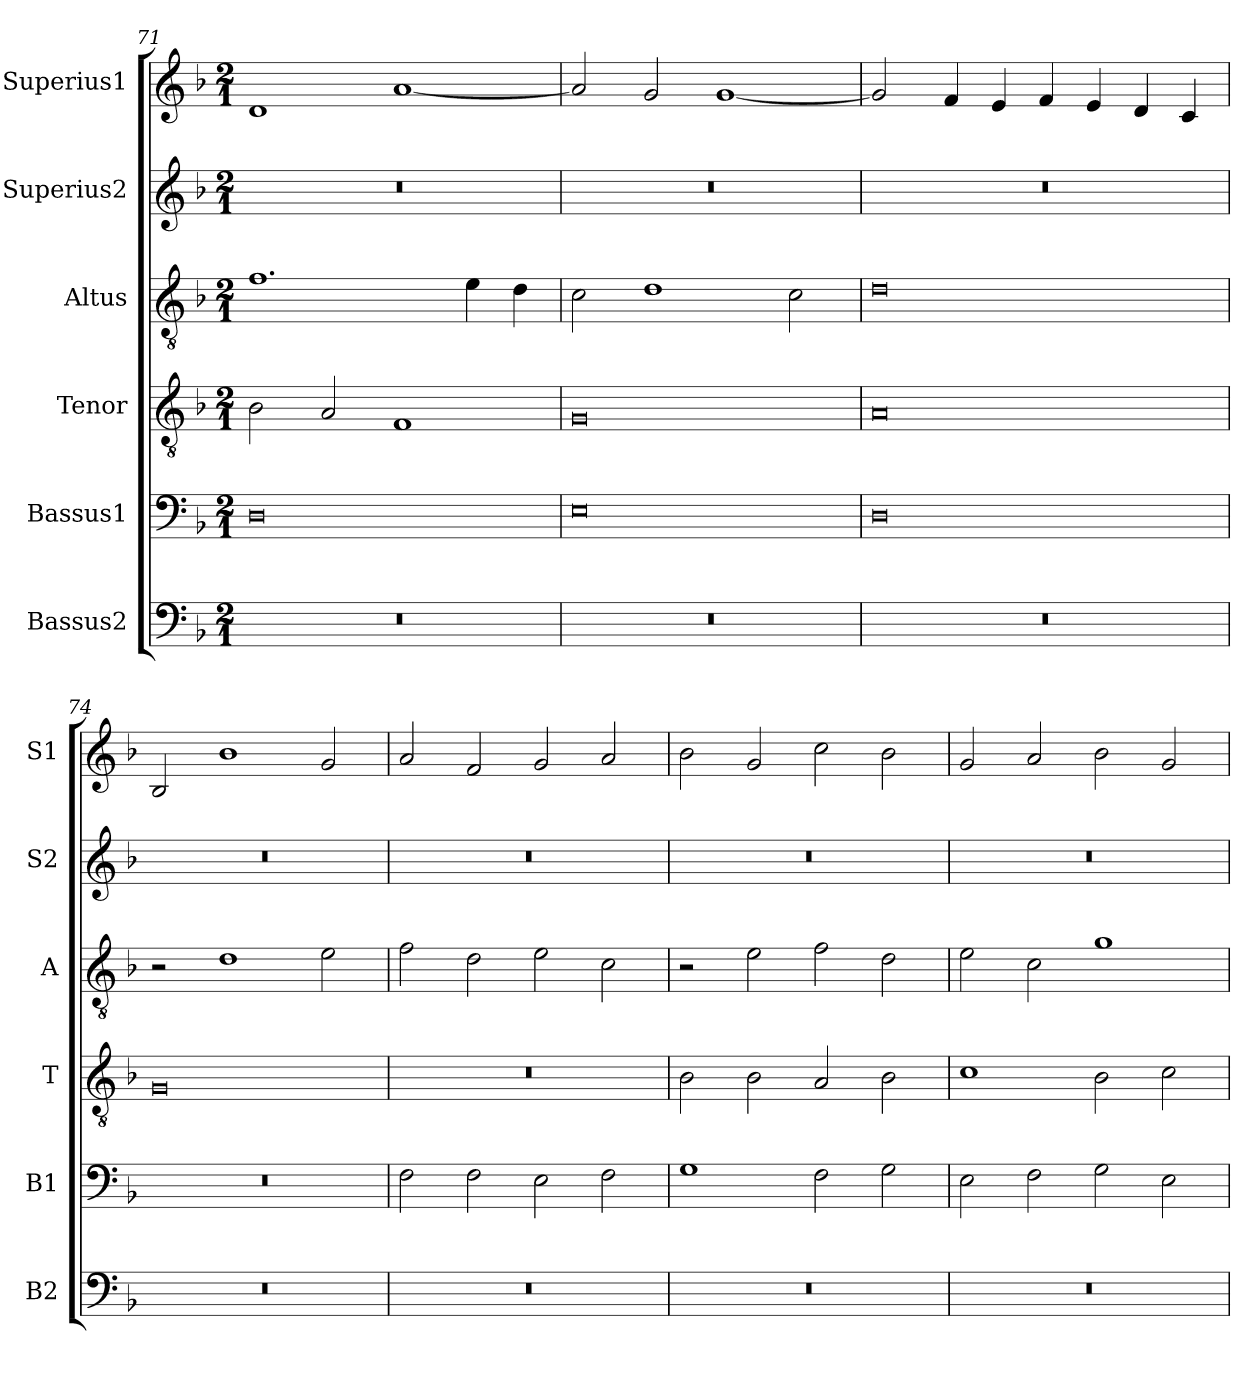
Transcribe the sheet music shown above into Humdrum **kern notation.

**kern	**kern	**kern	**kern	**kern	**kern
*part6	*part5	*part4	*part3	*part2	*part1
*staff6	*staff5	*staff4	*staff3	*staff2	*staff1
*I"Bassus2	*I"Bassus1	*I"Tenor	*I"Altus	*I"Superius2	*I"Superius1
*I'B2	*I'B1	*I'T	*I'A	*I'S2	*I'S1
*clefF4	*clefF4	*clefGv2	*clefGv2	*clefG2	*clefG2
*k[b-]	*k[b-]	*k[b-]	*k[b-]	*k[b-]	*k[b-]
*M2/1	*M2/1	*M2/1	*M2/1	*M2/1	*M2/1
=71	=71	=71	=71	=71	=71
0r	0D	2B-\	1.f	0r	1d
.	.	2A/	.	.	.
.	.	1F	.	.	[1a
.	.	.	4e\	.	.
.	.	.	4d\	.	.
=72	=72	=72	=72	=72	=72
0r	0E	0G	2c\	0r	2a/]
.	.	.	1d	.	2g/
.	.	.	.	.	[1g
.	.	.	2c\	.	.
=73	=73	=73	=73	=73	=73
0r	0D	0A	0d	0r	2g/]
.	.	.	.	.	4f/
.	.	.	.	.	4e/
.	.	.	.	.	4f/
.	.	.	.	.	4e/
.	.	.	.	.	4d/
.	.	.	.	.	4c/
=74	=74	=74	=74	=74	=74
0r	0r	0G	2r	0r	2B-/
.	.	.	1d	.	1b-
.	.	.	2e\	.	2g/
=75	=75	=75	=75	=75	=75
0r	2F\	0r	2f\	0r	2a/
.	2F\	.	2d\	.	2f/
.	2E\	.	2e\	.	2g/
.	2F\	.	2c\	.	2a/
=76	=76	=76	=76	=76	=76
0r	1G	2B-\	2r	0r	2b-\
.	.	2B-\	2e\	.	2g/
.	2F\	2A/	2f\	.	2cc\
.	2G\	2B-\	2d\	.	2b-\
=77	=77	=77	=77	=77	=77
0r	2E\	1c	2e\	0r	2g/
.	2F\	.	2c\	.	2a/
.	2G\	2B-\	1g	.	2b-\
.	2E\	2c\	.	.	2g/
=	=	=	=	=	=
*-	*-	*-	*-	*-	*-
